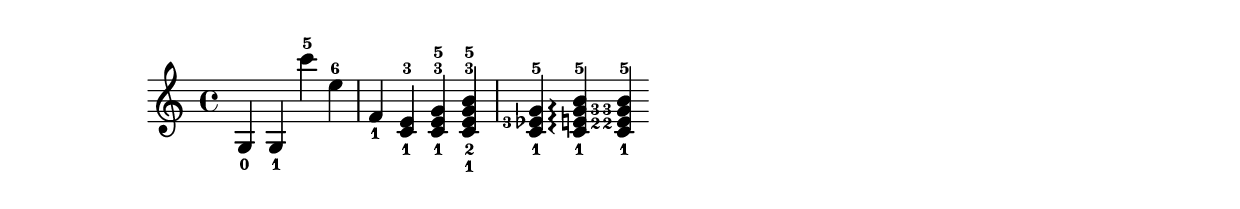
\version "1.7.6"
\header {

texidoc = "With the new chord syntax it's possible to associate
fingerings uniquely with notes. This makes horizontal fingering much
easier to process."

}

\score {
    \notes \relative c'{
	<<g_0>> 4
	<<g_1>> 4
	<<c''^5>> 4
	<<e,^6>> 4
	<<f,_1>> 4
 	<< c-1 e-3>> 4
	<< c-1  e-3 g-5 >> 4
	<< c-1  e-2 g-3 b-5 >> 4
	\property Voice.fingerHorizontalDirection = #LEFT
	<< c-1  es-3 g-5 >> 4
	\property Voice.fingerHorizontalDirection = #RIGHT
	<< c-1  e-2 g-3 b-5 >> 4-\arpeggio
	\property Voice.fingerHorizontalDirection = #LEFT
	<< c_1  e-2 g-3 b^5 >> 4
	
}

}

%% new-chords-done %%
%% new-chords-done %%
%% new-chords-done %%
